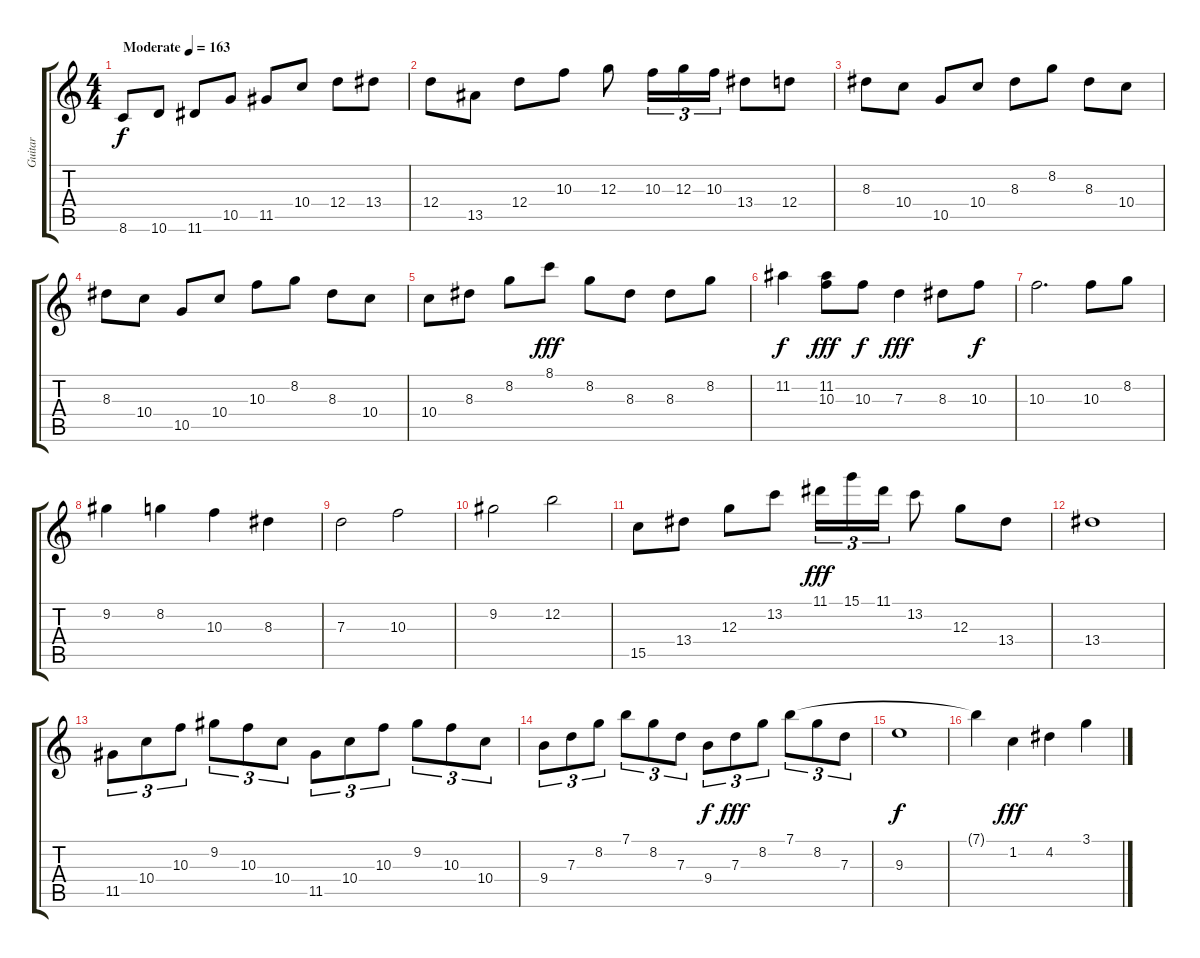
\track ("Guitar" "Guitar") {instrument acousticguitarnylon}
\staff {score tabs}
\tuning (E4 B3 G3 D3 A2 E2) {hide}
\ts (4 4)
\tempo (163 "Moderate")
\clef g2
\ks c
8.6.8{dy f instrument acousticguitarnylon} 10.6.8 11.6.8 10.5.8 11.5.8 10.4.8 12.4.8 13.4.8 |
12.4.8 13.5.8 12.4.8 10.3.8 12.3.8 10.3.16{tu (3 2)} 12.3.16{tu (3 2)} 10.3.16{tu (3 2)} 13.4.8 12.4.8 |
8.3.8 10.4.8 10.5.8 10.4.8 8.3.8 8.2.8 8.3.8 10.4.8 |
8.3.8 10.4.8 10.5.8 10.4.8 10.3.8 8.2.8 8.3.8 10.4.8 |
10.4.8 8.3.8 8.2.8 8.1.8{dy fff} 8.2.8 8.3.8 8.3.8 8.2.8 |
11.2.4{dy f} (11.2 10.3).8{dy fff} 10.3.8{dy f} 7.3.4{dy fff} 8.3.8 10.3.8{dy f} |
10.3.2{d} 10.3.8 8.2.8 |
9.2.4 8.2.4 10.3.4 8.3.4 |
7.3.2 10.3.2 |
9.2.2 12.2.2 |
15.5.8 13.4.8 12.3.8 13.2.8 11.1.16{tu (3 2) dy fff} 15.1.16{tu (3 2)} 11.1.16{tu (3 2)} 13.2.8 12.3.8 13.4.8 |
13.4.1 |
11.5.8{tu (3 2)} 10.4.8{tu (3 2)} 10.3.8{tu (3 2)} 9.2.8{tu (3 2)} 10.3.8{tu (3 2)} 10.4.8{tu (3 2)} 11.5.8{tu (3 2)} 10.4.8{tu (3 2)} 10.3.8{tu (3 2)} 9.2.8{tu (3 2)} 10.3.8{tu (3 2)} 10.4.8{tu (3 2)} |
9.4.8{tu (3 2)} 7.3.8{tu (3 2)} 8.2.8{tu (3 2)} 7.1.8{tu (3 2)} 8.2.8{tu (3 2)} 7.3.8{tu (3 2)} 9.4.8{tu (3 2) dy f} 7.3.8{tu (3 2) dy fff} 8.2.8{tu (3 2)} 7.1.8{tu (3 2)} 8.2.8{tu (3 2)} 7.3.8{tu (3 2)} |
9.3.1{dy f} |
7.1{t}.4{instrument overdrivenguitar} 1.2.4{dy fff} 4.2.4 3.1.4
